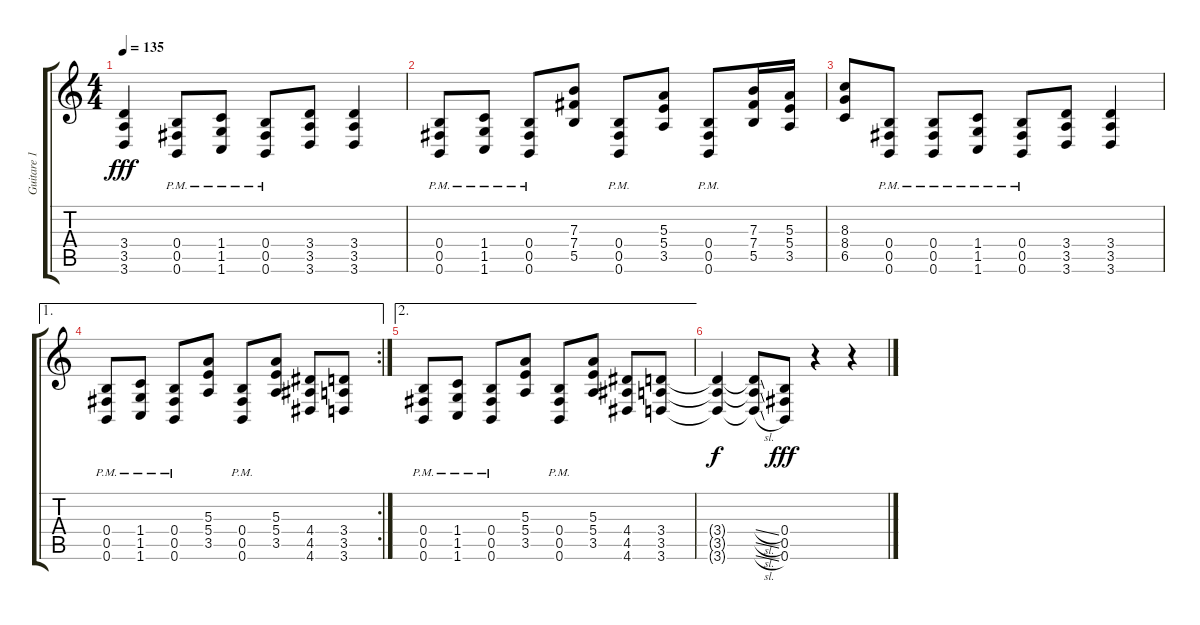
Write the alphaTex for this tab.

\track ("Guitare 1" "Guitare 1") {instrument distortionguitar}
\staff {score tabs}
\tuning (Db4 Ab3 E3 B2 Gb2 B1) {hide}
\ts (4 4)
\tempo 135
\clef g2
\ks c
(3.4 3.5 3.6).4{dy fff} (0.4{pm} 0.5{pm} 0.6{pm}).8 (1.4{pm} 1.5{pm} 1.6{pm}).8 (0.4{pm} 0.5{pm} 0.6{pm}).8 (3.4 3.5 3.6).8 (3.4 3.5 3.6).4 |
(0.4{pm} 0.5{pm} 0.6{pm}).8 (1.4{pm} 1.5{pm} 1.6{pm}).8 (0.4{pm} 0.5{pm} 0.6{pm}).8 (7.3 7.4 5.5).8 (0.4{pm} 0.5{pm} 0.6{pm}).8 (5.3 5.4 3.5).8 (0.4{pm} 0.5{pm} 0.6{pm}).8 (7.3 7.4 5.5).16 (5.3 5.4 3.5).16 |
(8.3 8.4 6.5).8 (0.4{pm} 0.5{pm} 0.6{pm}).8 (0.4{pm} 0.5{pm} 0.6{pm}).8 (1.4{pm} 1.5{pm} 1.6{pm}).8 (0.4{pm} 0.5{pm} 0.6{pm}).8 (3.4 3.5 3.6).8 (3.4 3.5 3.6).4 |
\ae 1
\rc 2
(0.4{pm} 0.5{pm} 0.6{pm}).8 (1.4{pm} 1.5{pm} 1.6{pm}).8 (0.4{pm} 0.5{pm} 0.6{pm}).8 (5.3 5.4 3.5).8 (0.4{pm} 0.5{pm} 0.6{pm}).8 (5.3 5.4 3.5).8 (4.4 4.5 4.6).8 (3.4 3.5 3.6).8 |
\ae 2
(0.4{pm} 0.5{pm} 0.6{pm}).8 (1.4{pm} 1.5{pm} 1.6{pm}).8 (0.4{pm} 0.5{pm} 0.6{pm}).8 (5.3 5.4 3.5).8 (0.4{pm} 0.5{pm} 0.6{pm}).8 (5.3 5.4 3.5).8 (4.4 4.5 4.6).8 (3.4 3.5 3.6).8 |
(3.4{t} 3.5{t} 3.6{t}).4{dy f} (3.4{sl t} 3.5{sl t} 3.6{sl t}).8 (0.4 0.5 0.6).8{dy fff} r.4 r.4
